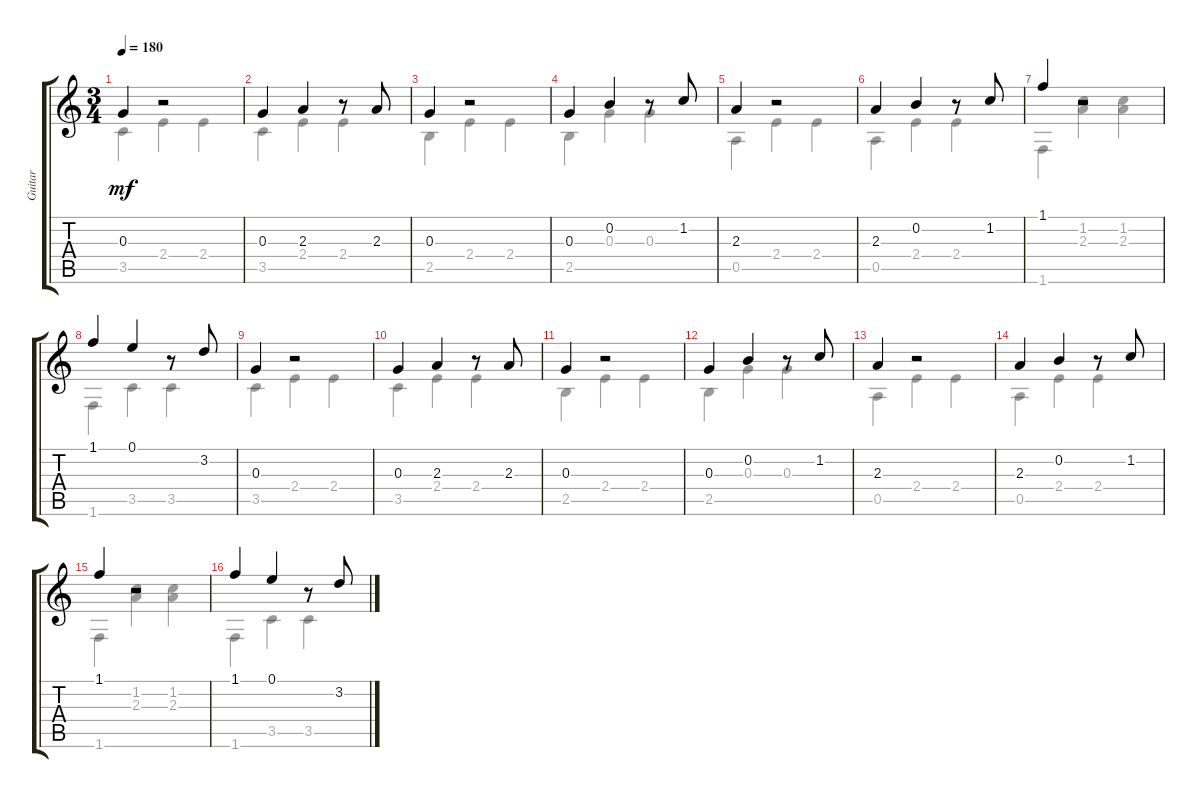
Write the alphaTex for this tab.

\track ("Guitar" "Guitar") {instrument acousticguitarnylon}
\staff {score tabs}
\tuning (E4 B3 G3 D3 A2 E2) {hide}
\voice
\ts (3 4)
\tempo 180
\clef g2
\ks c
0.3.4{dy mf} r.2 |
0.3.4 2.3.4 r.8 2.3.8 |
0.3.4 r.2 |
0.3.4 0.2.4 r.8 1.2.8 |
2.3.4 r.2 |
2.3.4 0.2.4 r.8 1.2.8 |
1.1.4 r.2 |
1.1.4 0.1.4 r.8 3.2.8 |
0.3.4 r.2 |
0.3.4 2.3.4 r.8 2.3.8 |
0.3.4 r.2 |
0.3.4 0.2.4 r.8 1.2.8 |
2.3.4 r.2 |
2.3.4 0.2.4 r.8 1.2.8 |
1.1.4 r.2 |
1.1.4 0.1.4 r.8 3.2.8
\voice
\clef g2
\ottava regular
\simile none
\ks c
3.5.4{dy mf} 2.4.4 2.4.4 |
3.5.4 2.4.4 2.4.4 |
2.5.4 2.4.4 2.4.4 |
2.5.4 0.3.4 0.3.4 |
0.5.4 2.4.4 2.4.4 |
0.5.4 2.4.4 2.4.4 |
1.6.4 (1.2 2.3).4 (1.2 2.3).4 |
1.6.4 3.5.4 3.5.4 |
3.5.4 2.4.4 2.4.4 |
3.5.4 2.4.4 2.4.4 |
2.5.4 2.4.4 2.4.4 |
2.5.4 0.3.4 0.3.4 |
0.5.4 2.4.4 2.4.4 |
0.5.4 2.4.4 2.4.4 |
1.6.4 (1.2 2.3).4 (1.2 2.3).4 |
1.6.4 3.5.4 3.5.4
